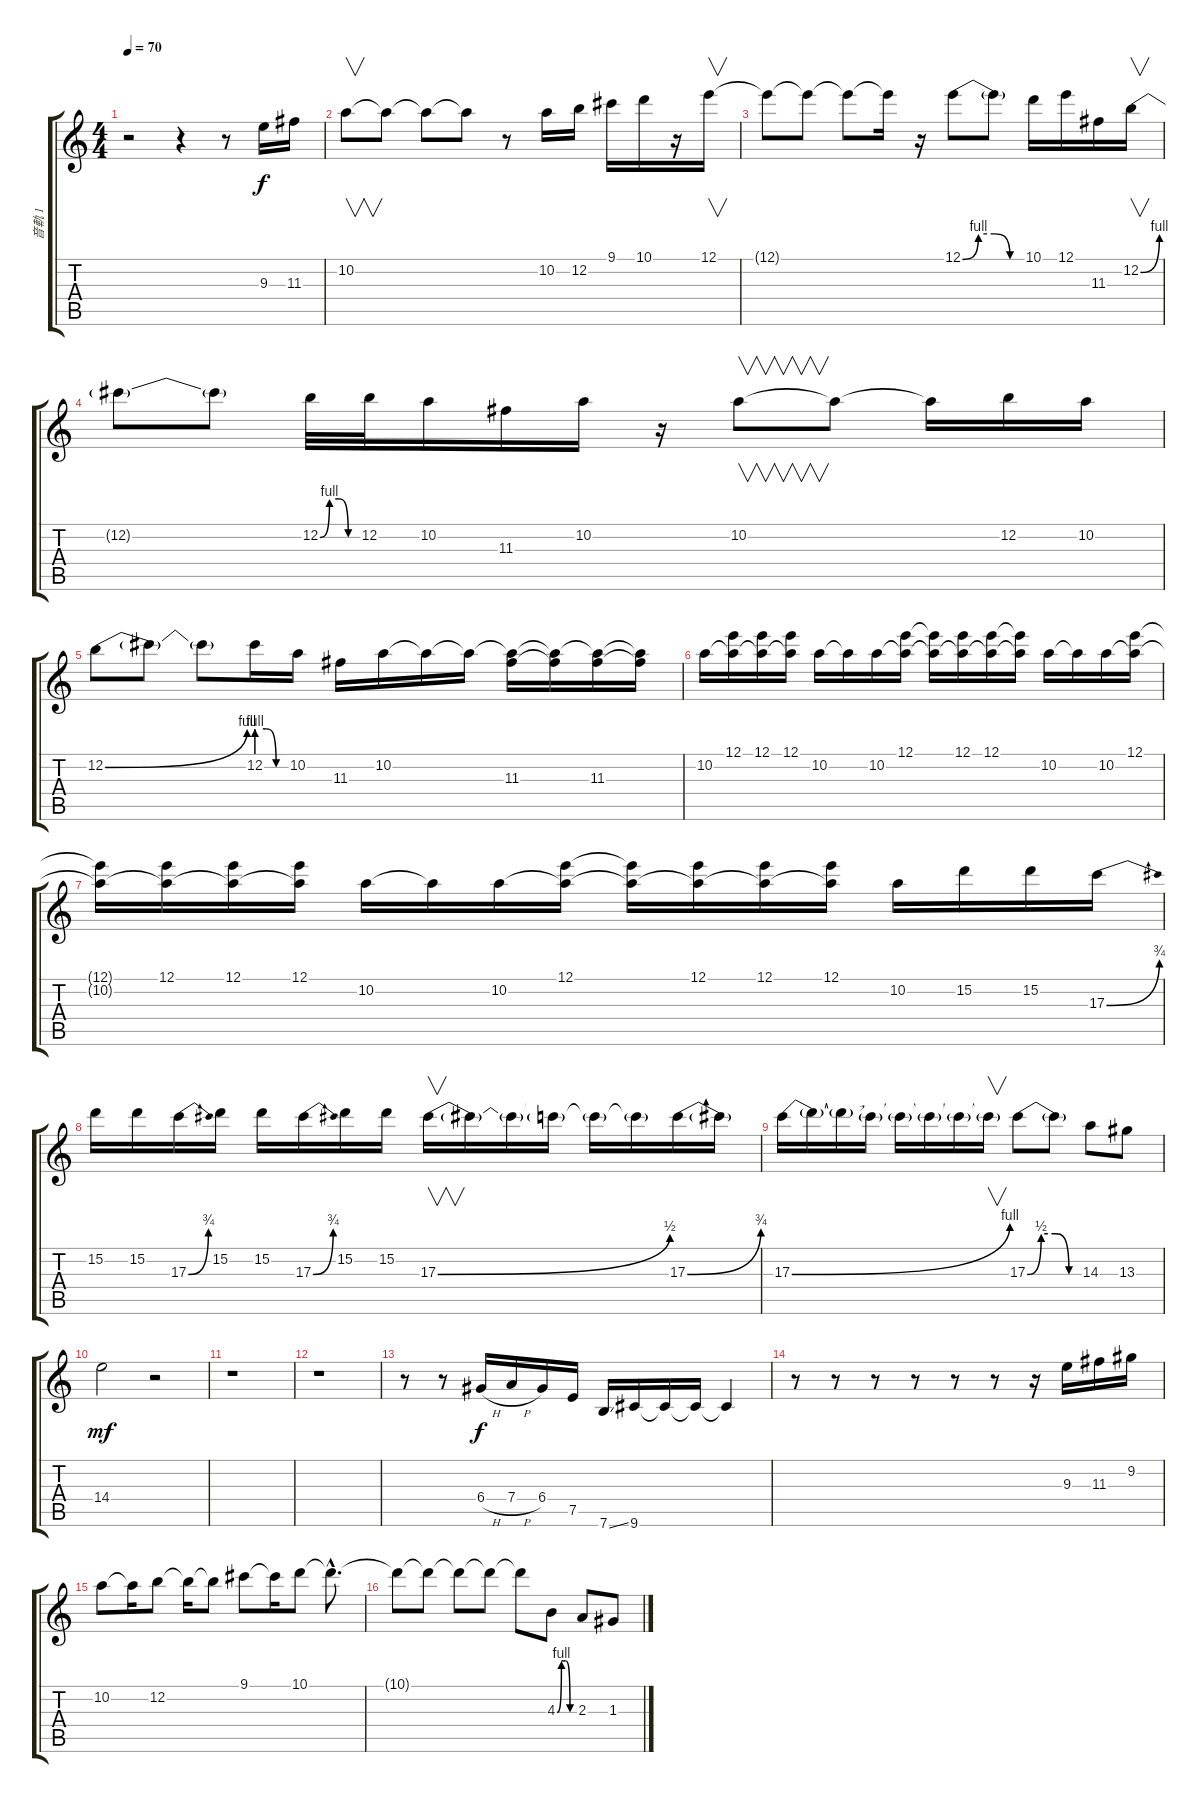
\track ("音軌 1" "音軌 1") {instrument overdrivenguitar}
\staff {score tabs}
\tuning (E4 B3 G3 D3 A2 E2) {hide}
\ts (4 4)
\tempo 70
\clef g2
\ks c
r.2{dy f instrument overdrivenguitar} r.4 r.8 9.3.16 11.3.16 |
10.2.8{v} 10.2{t}.8 10.2{t}.8 10.2{t}.8 r.8 10.2.16 12.2.16 9.1.16 10.1.16 r.16 12.1.16{v} |
12.1{t}.8 12.1{t}.8 12.1{t}.8 12.1{t}.16 r.16 12.1{be (custom 0 0 15 4 30 4 45 0 60 0)}.8 12.1{t}.8 10.1.16 12.1.16 11.3.16 12.2{be (bend 0 0 60 4)}.16{v} |
12.2{t}.8 12.2{t}.8 12.2{be (custom 0 0 15 4 30 4 45 0 60 0)}.32 12.2.32 10.2.16 11.3.16 10.2.16 r.16 10.2.8{v} 10.2{t}.8 10.2{t}.16 12.2.16 10.2.16 |
12.2{be (bend 0 0 60 4)}.8 12.2{t}.8 12.2{t}.8 12.2{be (custom 0 4 20 4 40 0 60 0)}.16 10.2.16 11.3.16 10.2.16 10.2{t}.16 10.2{t}.16 (10.2{t} 11.3).16 (10.2{t} 11.3{t}).16 (10.2{t} 11.3).16 (10.2{t} 11.3{t}).16 |
10.2.16 (12.1 10.2{t}).16 (12.1 10.2{t}).16 (12.1 10.2{t}).16 10.2.16 10.2{t}.16 10.2.16 (12.1 10.2{t}).16 (12.1{t} 10.2{t}).16 (12.1 10.2{t}).16 (12.1 10.2{t}).16 (12.1{t} 10.2{t}).16 10.2.16 10.2{t}.16 10.2.16 (12.1 10.2{t}).16 |
(12.1{t} 10.2{t}).16 (12.1 10.2{t}).16 (12.1 10.2{t}).16 (12.1 10.2{t}).16 10.2.16 10.2{t}.16 10.2.16 (12.1 10.2{t}).16 (12.1{t} 10.2{t}).16 (12.1 10.2{t}).16 (12.1 10.2{t}).16 (12.1 10.2{t}).16 10.2.16 15.2.16 15.2.16 17.3{be (bend 0 0 60 3)}.16 |
15.2.16 15.2.16 17.3{be (bend 0 0 60 3)}.16 15.2.16 15.2.16 17.3{be (bend 0 0 60 3)}.16 15.2.16 15.2.16 17.3{be (bend 0 0 60 2)}.16{v} 17.3{t}.16 17.3{t}.16 17.3{t}.16 17.3{t}.16 17.3{t}.16 17.3{be (bend 0 0 60 3)}.16 17.3{t}.16 |
17.3{be (bend 0 0 60 4)}.16 17.3{t}.16 17.3{t}.16 17.3{t}.16 17.3{t}.16 17.3{t}.16 17.3{t}.16 17.3{t}.16{v} 17.3{be (custom 0 0 15 2 30 2 45 0 60 0)}.8 17.3{t}.8 14.3.8 13.3.8 |
14.4.2{dy mf volume 14} r.2 |
r.1 |
r.1 |
r.8 r.8 6.4{h}.16{dy f} 7.4{h}.16 6.4.16 7.5.16 7.6{ss}.16 9.6.16 9.6{t}.16 9.6{t}.16 9.6{t}.4 |
r.8 r.8 r.8 r.8 r.8 r.8 r.16 9.3.16 11.3.16 9.2.16 |
10.2.8 10.2{t}.16 12.2.8 12.2{t}.16 12.2{t}.8 9.1.8 9.1{t}.16 10.1.8 10.1{hac t}.8{d} |
10.1{t}.8 10.1{t}.8 10.1{t}.8 10.1{t}.8 10.1{t}.8 4.3{be (custom 0 0 15 4 30 4 45 0 60 0)}.8 2.3.8 1.3.8
